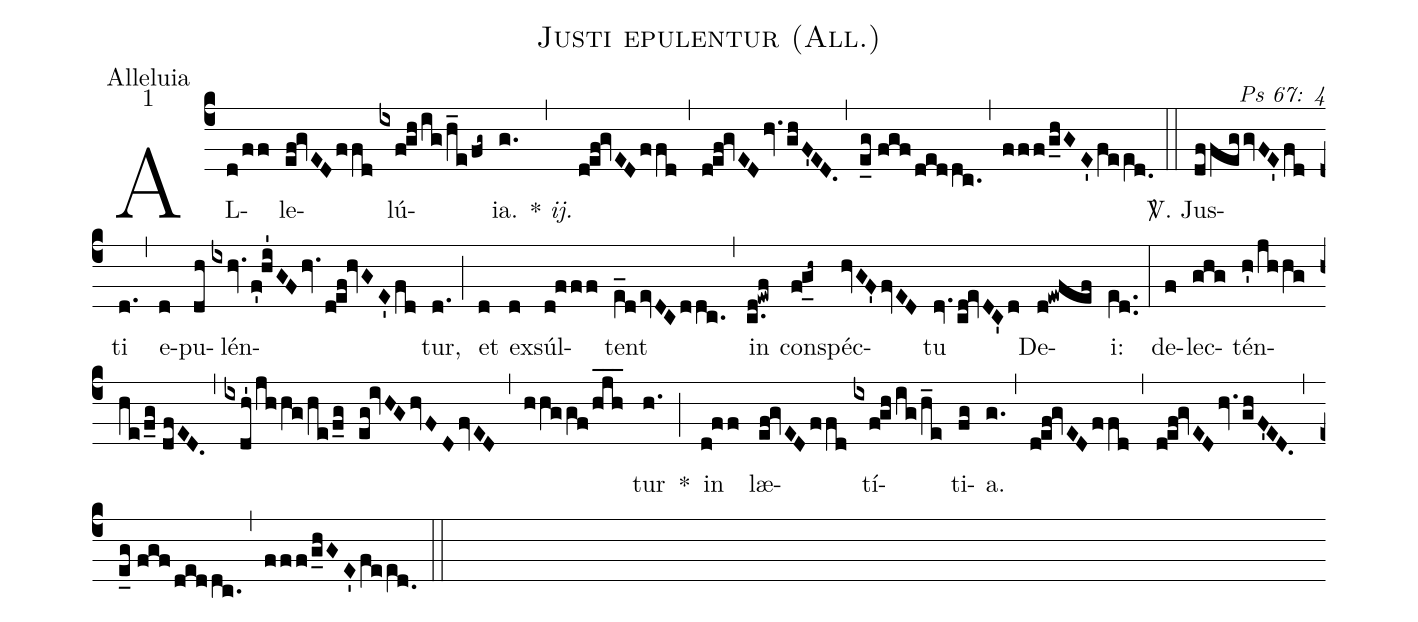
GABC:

name: Justi epulentur (All.);
office-part: Alleluia;
mode: 1;
commentary: Ps 67: 4;
%%
(c4) AL(d/ff)le(ef!gvEDffd)lú(ixfghig/h_e/fg~)ia.(g.) {*}~<i>ij.</i>(,) (def!gvEDffd) (,) (def!gvEDhv.ghF'ED.) (,) (e_g//fgfdeddc.) (,) (fff/g_hGE'fee[ll:1]d.0) (::)
<sp>V/</sp>. Jus(dffeggvFE'fd)ti(d.) (,) e(d)pu(dh)lén(ixhv.f'!hi'GFhv.def!hvGE'fd)tur,(d.) (;) et(d) ex(d)súl(d!fff)tent(e_[ll:1]devDCddc.) (,) in(c.d!ewf) con(fg_h~)spéc(hvGF'fvED)tu(dv.cd!evDC'd) De(d!ewfef)i:(e[ll:1]d..) (:)
de(f)lec(ghg)tén(h'/jhhg/he/f_g//dfED.)(,)(ixdh'/jhhg/he/f_g eg!ivHGhvFDfvED)(,)(hhggf/hjh___)tur(h.) *(;) in(d!ff) læ(ef!gvEDffd)tí(ixfghig/h_e)ti(fg)a.(g.) (,) (def!gvEDffd) (,) (def!gvEDhv.ghF'ED.) (,) (e_g//fgfdeddc.) (,) (fff/g_hGE'fee[ll:1]d.0) (::)
